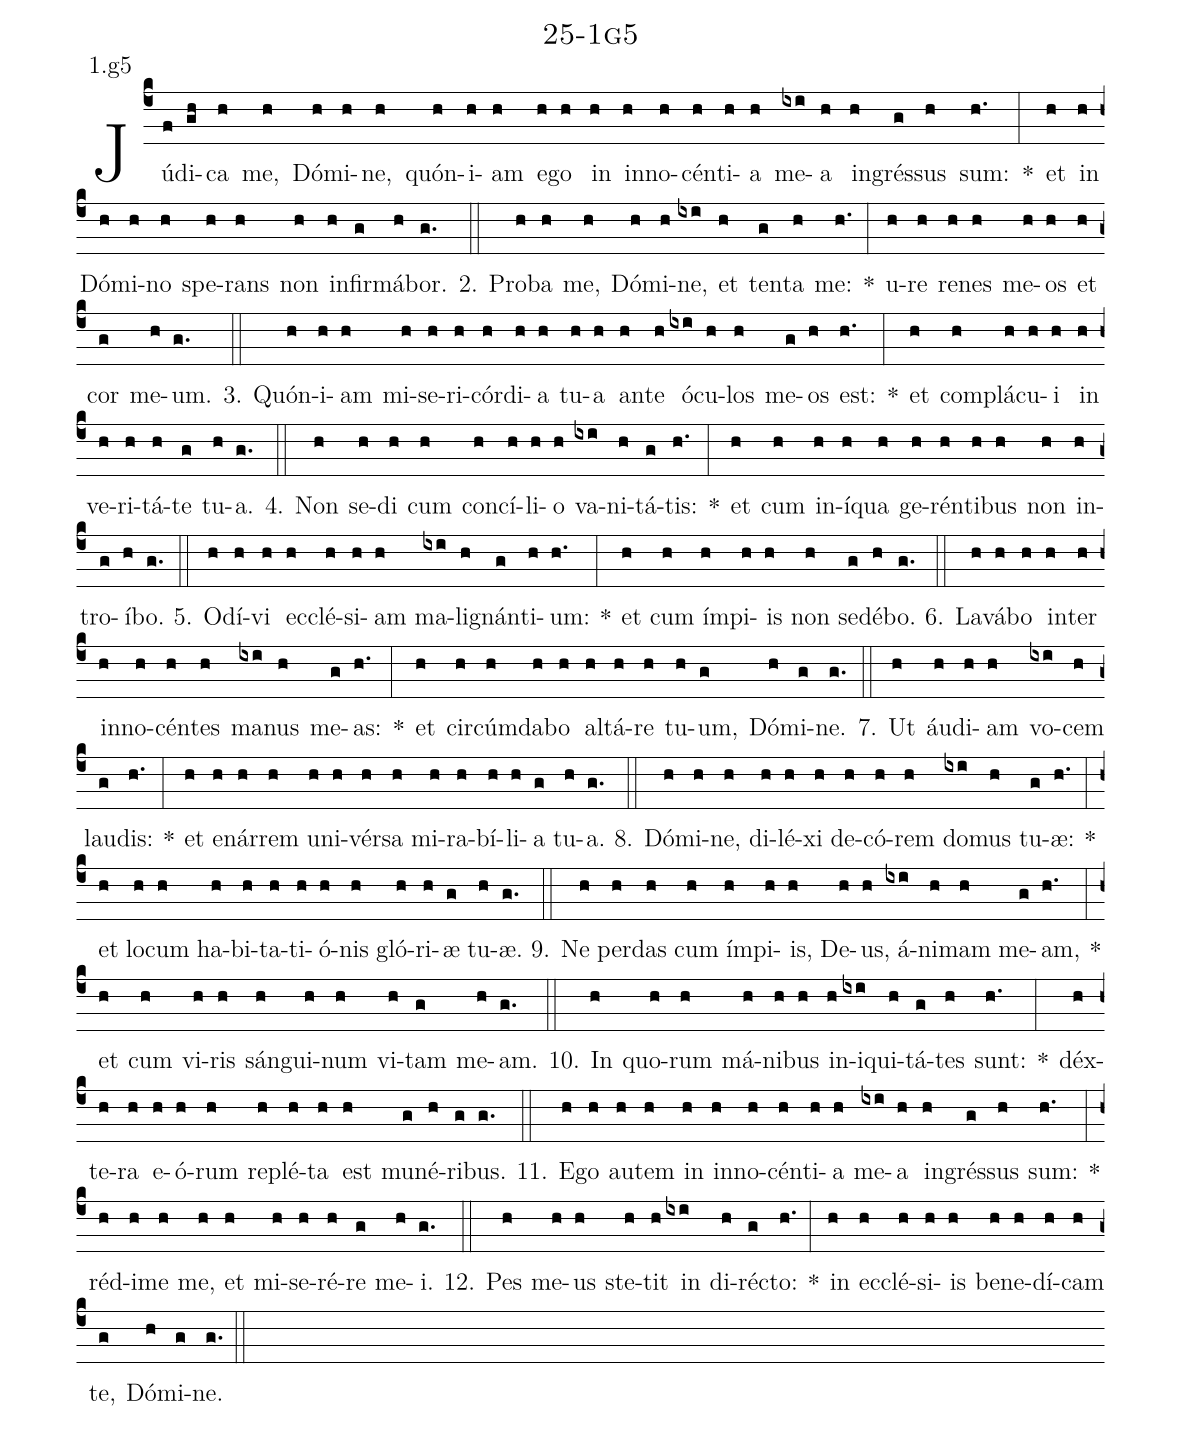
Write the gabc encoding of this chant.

name: 25-1g5;
annotation: 1.g5;
%%
(c4)Jú(f)di(gh)ca(h) me,(h) Dó(h)mi(h)ne,(h) quón(h)i(h)am(h) e(h)go(h) in(h) in(h)no(h)cén(h)ti(h)a(h) me(ixi)a(h) in(h)grés(g)sus(h) sum:(h.) *(:) et(h) in(h) Dó(h)mi(h)no(h) spe(h)rans(h) non(h) in(h)fir(g)má(h)bor.(g.) (::)
2. Pro(h)ba(h) me,(h) Dó(h)mi(h)ne,(ixi) et(h) ten(g)ta(h) me:(h.) *(:) u(h)re(h) re(h)nes(h) me(h)os(h) et(h) cor(g) me(h)um.(g.) (::)
3. Quón(h)i(h)am(h) mi(h)se(h)ri(h)cór(h)di(h)a(h) tu(h)a(h) an(h)te(h) ó(ixi)cu(h)los(h) me(g)os(h) est:(h.) *(:) et(h) com(h)plá(h)cu(h)i(h) in(h) ve(h)ri(h)tá(h)te(g) tu(h)a.(g.) (::)
4. Non(h) se(h)di(h) cum(h) con(h)cí(h)li(h)o(h) va(ixi)ni(h)tá(g)tis:(h.) *(:) et(h) cum(h) in(h)í(h)qua(h) ge(h)rén(h)ti(h)bus(h) non(h) in(h)tro(g)í(h)bo.(g.) (::)
5. O(h)dí(h)vi(h) ec(h)clé(h)si(h)am(h) ma(ixi)li(h)gnán(g)ti(h)um:(h.) *(:) et(h) cum(h) ím(h)pi(h)is(h) non(h) se(g)dé(h)bo.(g.) (::)
6. La(h)vá(h)bo(h) in(h)ter(h) in(h)no(h)cén(h)tes(h) ma(ixi)nus(h) me(g)as:(h.) *(:) et(h) cir(h)cúm(h)da(h)bo(h) al(h)tá(h)re(h) tu(h)um,(g) Dó(h)mi(g)ne.(g.) (::)
7. Ut(h) áu(h)di(h)am(h) vo(ixi)cem(h) lau(g)dis:(h.) *(:) et(h) e(h)nár(h)rem(h) u(h)ni(h)vér(h)sa(h) mi(h)ra(h)bí(h)li(h)a(g) tu(h)a.(g.) (::)
8. Dó(h)mi(h)ne,(h) di(h)lé(h)xi(h) de(h)có(h)rem(h) do(ixi)mus(h) tu(g)æ:(h.) *(:) et(h) lo(h)cum(h) ha(h)bi(h)ta(h)ti(h)ó(h)nis(h) gló(h)ri(h)æ(g) tu(h)æ.(g.) (::)
9. Ne(h) per(h)das(h) cum(h) ím(h)pi(h)is,(h) De(h)us,(h) á(ixi)ni(h)mam(h) me(g)am,(h.) *(:) et(h) cum(h) vi(h)ris(h) sán(h)gui(h)num(h) vi(h)tam(g) me(h)am.(g.) (::)
10. In(h) quo(h)rum(h) má(h)ni(h)bus(h) in(h)i(ixi)qui(h)tá(g)tes(h) sunt:(h.) *(:) déx(h)te(h)ra(h) e(h)ó(h)rum(h) re(h)plé(h)ta(h) est(h) mu(g)né(h)ri(g)bus.(g.) (::)
11. E(h)go(h) au(h)tem(h) in(h) in(h)no(h)cén(h)ti(h)a(h) me(ixi)a(h) in(h)grés(g)sus(h) sum:(h.) *(:) réd(h)i(h)me(h) me,(h) et(h) mi(h)se(h)ré(h)re(g) me(h)i.(g.) (::)
12. Pes(h) me(h)us(h) ste(h)tit(h) in(ixi) di(h)réc(g)to:(h.) *(:) in(h) ec(h)clé(h)si(h)is(h) be(h)ne(h)dí(h)cam(h) te,(g) Dó(h)mi(g)ne.(g.) (::)
